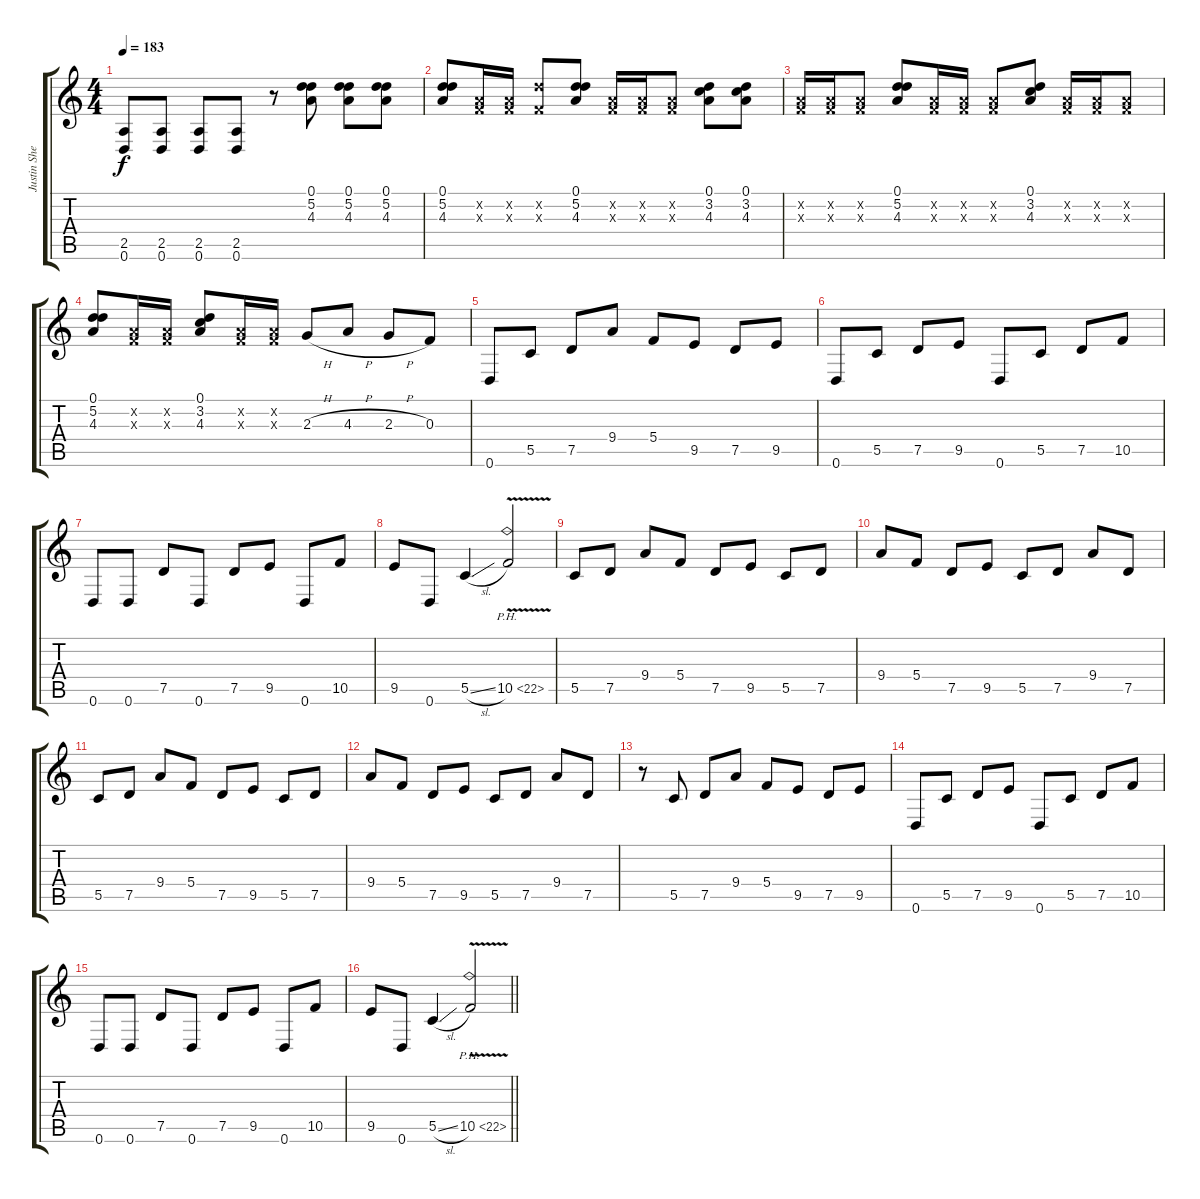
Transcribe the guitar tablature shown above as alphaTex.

\track ("Justin Shekoski" "Justin She") {instrument distortionguitar}
\staff {score tabs}
\tuning (D4 A3 F3 C3 G2 D2) {hide}
\ts (4 4)
\tempo 183
\clef g2
\ks c
(2.5 0.6).8{dy f} (2.5 0.6).8 (2.5 0.6).8 (2.5 0.6).8 r.8 (0.1 5.2 4.3).8 (0.1 5.2 4.3).8 (0.1 5.2 4.3).8 |
(0.1 5.2 4.3).8 (0.2{x} 0.3{x}).16 (0.2{x} 0.3{x}).16 (5.2{x} 0.3{x}).8 (0.1 5.2 4.3).8 (0.2{x} 0.3{x}).16 (0.2{x} 0.3{x}).16 (0.2{x} 0.3{x}).8 (0.1 3.2 4.3).8 (0.1 3.2 4.3).8 |
(0.2{x} 0.3{x}).16 (0.2{x} 0.3{x}).16 (0.2{x} 0.3{x}).8 (0.1 5.2 4.3).8 (0.2{x} 0.3{x}).16 (0.2{x} 0.3{x}).16 (0.2{x} 0.3{x}).8 (0.1 3.2 4.3).8 (0.2{x} 0.3{x}).16 (0.2{x} 0.3{x}).16 (0.2{x} 0.3{x}).8 |
(0.1 5.2 4.3).8 (0.2{x} 0.3{x}).16 (0.2{x} 0.3{x}).16 (0.1 3.2 4.3).8 (0.2{x} 0.3{x}).16 (0.2{x} 0.3{x}).16 2.3{h}.8 4.3{h}.8 2.3{h}.8 0.3.8 |
0.6.8 5.5.8 7.5.8 9.4.8 5.4.8 9.5.8 7.5.8 9.5.8 |
0.6.8 5.5.8 7.5.8 9.5.8 0.6.8 5.5.8 7.5.8 10.5.8 |
0.6.8 0.6.8 7.5.8 0.6.8 7.5.8 9.5.8 0.6.8 10.5.8 |
9.5.8 0.6.8 5.5{sl}.4 10.5{ph 12 v}.2 |
5.5.8 7.5.8 9.4.8 5.4.8 7.5.8 9.5.8 5.5.8 7.5.8 |
9.4.8 5.4.8 7.5.8 9.5.8 5.5.8 7.5.8 9.4.8 7.5.8 |
5.5.8 7.5.8 9.4.8 5.4.8 7.5.8 9.5.8 5.5.8 7.5.8 |
9.4.8 5.4.8 7.5.8 9.5.8 5.5.8 7.5.8 9.4.8 7.5.8 |
r.8 5.5.8 7.5.8 9.4.8 5.4.8 9.5.8 7.5.8 9.5.8 |
0.6.8 5.5.8 7.5.8 9.5.8 0.6.8 5.5.8 7.5.8 10.5.8 |
0.6.8 0.6.8 7.5.8 0.6.8 7.5.8 9.5.8 0.6.8 10.5.8 |
\barLineRight lightlight
9.5.8 0.6.8 5.5{sl}.4 10.5{ph 12 v}.2
